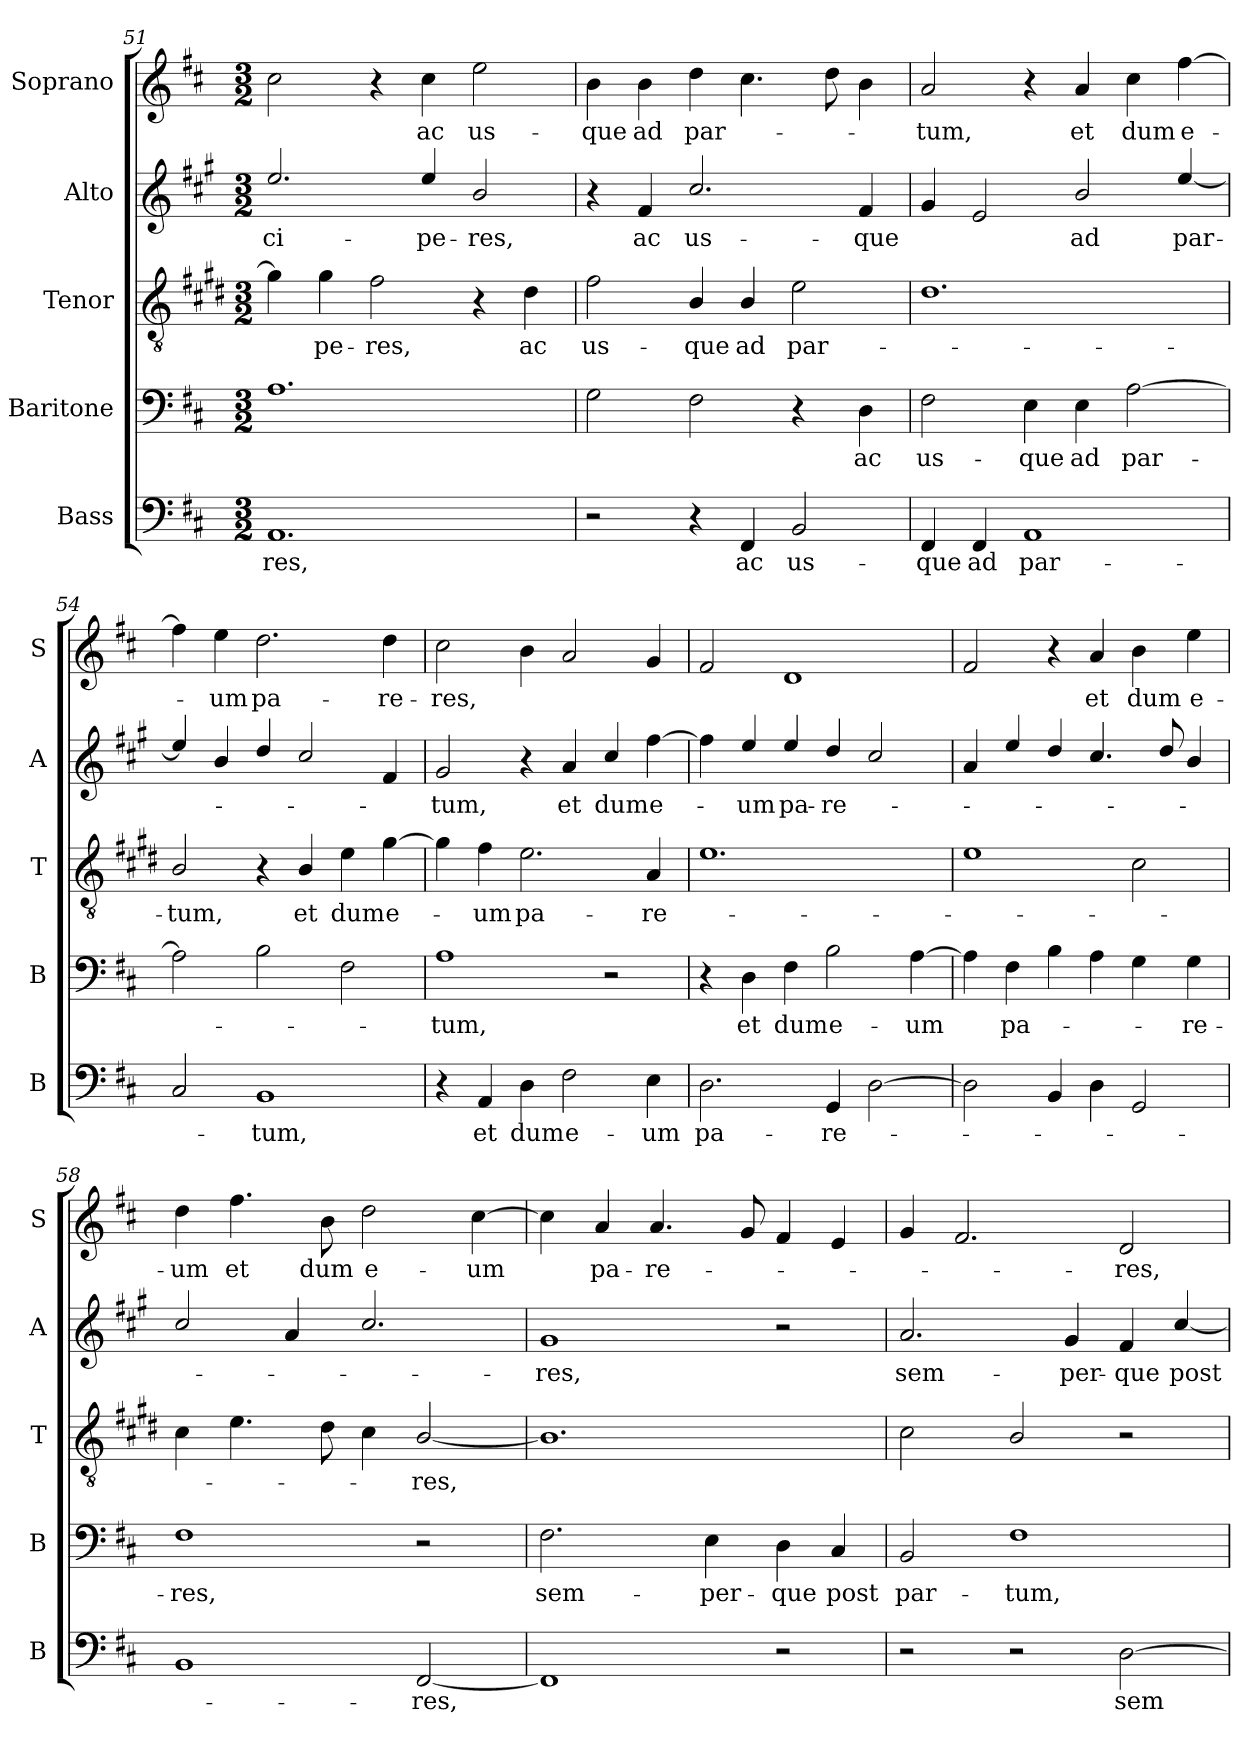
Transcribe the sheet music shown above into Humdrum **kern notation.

**kern	**text	**kern	**text	**kern	**text	**kern	**text	**kern	**text
*part5	*part5	*part4	*part4	*part3	*part3	*part2	*part2	*part1	*part1
*staff5	*staff5	*staff4	*staff4	*staff3	*staff3	*staff2	*staff2	*staff1	*staff1
*I"Bass	*	*I"Baritone	*	*I"Tenor	*	*I"Alto	*	*I"Soprano	*
*I'B	*	*I'B	*	*I'T	*	*I'A	*	*I'S	*
!!LO:PB:g=z
*clefF4	*	*clefF4	*	*clefGv2	*	*clefG2	*	*clefG2	*
*	*	*	*	*ITrd1c2	*	*ITrd4c7	*	*	*
*k[f#c#]	*	*k[f#c#]	*	*k[f#c#]	*	*k[f#c#]	*	*k[f#c#]	*
*D:	*	*D:	*	*D:	*	*D:	*	*D:	*
*M3/2	*	*M3/2	*	*M3/2	*	*M3/2	*	*M3/2	*
=51	=51	=51	=51	=51	=51	=51	=51	=51	=51
!	!LO:LY:b	!	!	!	!	!	!LO:LY:b	!	!
1.AA	-res,	1.A	.	4f#\]	.	2.a/	-ci-	2cc#\	.
!	!	!	!	!	!LO:LY:b	!	!	!	!
.	.	.	.	4f#\	-pe-	.	.	.	.
!	!	!	!	!	!LO:LY:b	!	!	!	!
.	.	.	.	2e\	-res,	.	.	4r	.
!	!	!	!	!	!	!	!LO:LY:b	!	!LO:LY:b
.	.	.	.	.	.	4a/	-pe-	4cc#\	ac
!	!	!	!	!	!	!	!LO:LY:b	!	!LO:LY:b
.	.	.	.	4r	.	2e/	-res,	2ee\	us-
!	!	!	!	!	!LO:LY:b	!	!	!	!
.	.	.	.	4c#\	ac	.	.	.	.
=52	=52	=52	=52	=52	=52	=52	=52	=52	=52
!	!	!	!	!	!LO:LY:b	!	!	!	!LO:LY:b
2r	.	2G\	.	2e\	us-	4r	.	4b\	-que
!	!	!	!	!	!	!	!LO:LY:b	!	!LO:LY:b
.	.	.	.	.	.	4B/	ac	4b\	ad
!	!	!	!	!	!LO:LY:b	!	!LO:LY:b	!	!LO:LY:b
4r	.	2F#\	.	4A/	-que	2.f#/	us-	4dd\	par-
!	!LO:LY:b	!	!	!	!LO:LY:b	!	!	!	!
4FF#/	ac	.	.	4A/	ad	.	.	4.cc#\	.
!	!LO:LY:b	!	!	!	!LO:LY:b	!	!	!	!
2BB/	us-	4r	.	2d\	par-	.	.	.	.
.	.	.	.	.	.	.	.	8dd\	.
!	!	!	!LO:LY:b	!	!	!	!LO:LY:b	!	!
.	.	4D\	ac	.	.	4B/	-que	4b\	.
=53	=53	=53	=53	=53	=53	=53	=53	=53	=53
!	!LO:LY:b	!	!LO:LY:b	!	!	!	!	!	!LO:LY:b
4FF#/	-que	2F#\	us-	1.c#	.	4c#/	.	2a/	-tum,
!	!LO:LY:b	!	!	!	!	!	!	!	!
4FF#/	ad	.	.	.	.	2A/	.	.	.
!	!LO:LY:b	!	!LO:LY:b	!	!	!	!	!	!
1AA	par-	4E\	-que	.	.	.	.	4r	.
!	!	!	!LO:LY:b	!	!	!	!LO:LY:b	!	!LO:LY:b
.	.	4E\	ad	.	.	2e/	ad	4a/	et
!	!	!	!LO:LY:b	!	!	!	!	!	!LO:LY:b
.	.	[2A\	par-	.	.	.	.	4cc#\	dum
!	!	!	!	!	!	!	!LO:LY:b	!	!LO:LY:b
.	.	.	.	.	.	[4a/	par-	[4ff#\	e-
=54	=54	=54	=54	=54	=54	=54	=54	=54	=54
!	!	!	!	!	!LO:LY:b	!	!	!	!
2C#/	.	2A\]	.	2A/	-tum,	4a/]	.	4ff#\]	.
!	!	!	!	!	!	!	!	!	!LO:LY:b
.	.	.	.	.	.	4e/	.	4ee\	-um
!	!LO:LY:b	!	!	!	!	!	!	!	!LO:LY:b
1BB	-tum,	2B\	.	4r	.	4g/	.	2.dd\	pa-
!	!	!	!	!	!LO:LY:b	!	!	!	!
.	.	.	.	4A/	et	2f#/	.	.	.
!	!	!	!	!	!LO:LY:b	!	!	!	!
.	.	2F#\	.	4d\	dum	.	.	.	.
!	!	!	!	!	!LO:LY:b	!	!	!	!LO:LY:b
.	.	.	.	[4f#\	e-	4B/	.	4dd\	-re-
!!LO:LB:g=z
=55	=55	=55	=55	=55	=55	=55	=55	=55	=55
!	!	!	!LO:LY:b	!	!	!	!LO:LY:b	!	!LO:LY:b
4r	.	1A	-tum,	4f#\]	.	2c#/	-tum,	2cc#\	-res,
!	!LO:LY:b	!	!	!	!LO:LY:b	!	!	!	!
4AA/	et	.	.	4e\	-um	.	.	.	.
!	!LO:LY:b	!	!	!	!LO:LY:b	!	!	!	!
4D\	dum	.	.	2.d\	pa-	4r	.	4b\	.
!	!LO:LY:b	!	!	!	!	!	!LO:LY:b	!	!
2F#\	e-	.	.	.	.	4d/	et	2a/	.
!	!	!	!	!	!	!	!LO:LY:b	!	!
.	.	2r	.	.	.	4f#/	dum	.	.
!	!LO:LY:b	!	!	!	!LO:LY:b	!	!LO:LY:b	!	!
4E\	-um	.	.	4G/	-re-	[4b\	e-	4g/	.
!!LO:PB:g=z
=56	=56	=56	=56	=56	=56	=56	=56	=56	=56
!	!LO:LY:b	!	!	!	!	!	!	!	!
2.D\	pa-	4r	.	1.d	.	4b\]	.	2f#/	.
!	!	!	!LO:LY:b	!	!	!	!LO:LY:b	!	!
.	.	4D\	et	.	.	4a/	-um	.	.
!	!	!	!LO:LY:b	!	!	!	!LO:LY:b	!	!
.	.	4F#\	dum	.	.	4a/	pa-	1d	.
!	!LO:LY:b	!	!LO:LY:b	!	!	!	!LO:LY:b	!	!
4GG/	-re-	2B\	e-	.	.	4g/	-re-	.	.
[2D\	.	.	.	.	.	2f#/	.	.	.
!	!	!	!LO:LY:b	!	!	!	!	!	!
.	.	[4A\	-um	.	.	.	.	.	.
=57	=57	=57	=57	=57	=57	=57	=57	=57	=57
2D\]	.	4A\]	.	1d	.	4d/	.	2f#/	.
!	!	!	!LO:LY:b	!	!	!	!	!	!
.	.	4F#\	pa-	.	.	4a/	.	.	.
4BB/	.	4B\	.	.	.	4g/	.	4r	.
!	!	!	!	!	!	!	!	!	!LO:LY:b
4D\	.	4A\	.	.	.	4.f#/	.	4a/	et
!	!	!	!	!	!	!	!	!	!LO:LY:b
2GG/	.	4G\	.	2B\	.	.	.	4b\	dum
.	.	.	.	.	.	8g/	.	.	.
!	!	!	!LO:LY:b	!	!	!	!	!	!LO:LY:b
.	.	4G\	-re-	.	.	4e/	.	4ee\	e-
=58	=58	=58	=58	=58	=58	=58	=58	=58	=58
!	!	!	!LO:LY:b	!	!	!	!	!	!LO:LY:b
1BB	.	1F#	-res,	4B\	.	2f#/	.	4dd\	-um
!	!	!	!	!	!	!	!	!	!LO:LY:b
.	.	.	.	4.d\	.	.	.	4.ff#\	et
.	.	.	.	.	.	4d/	.	.	.
!	!	!	!	!	!	!	!	!	!LO:LY:b
.	.	.	.	8c#\	.	.	.	8b\	dum
!	!	!	!	!	!	!	!	!	!LO:LY:b
.	.	.	.	4B\	.	2.f#/	.	2dd\	e-
!	!LO:LY:b	!	!	!	!LO:LY:b	!	!	!	!
[2FF#/	-res,	2r	.	[2A/	-res,	.	.	.	.
!	!	!	!	!	!	!	!	!	!LO:LY:b
.	.	.	.	.	.	.	.	[4cc#\	-um
=59	=59	=59	=59	=59	=59	=59	=59	=59	=59
!	!	!	!LO:LY:b	!	!	!	!LO:LY:b	!	!
1FF#]	.	2.F#\	sem-	1.A]	.	1c#	-res,	4cc#\]	.
!	!	!	!	!	!	!	!	!	!LO:LY:b
.	.	.	.	.	.	.	.	4a/	pa-
!	!	!	!	!	!	!	!	!	!LO:LY:b
.	.	.	.	.	.	.	.	4.a/	-re-
!	!	!	!LO:LY:b	!	!	!	!	!	!
.	.	4E\	-per-	.	.	.	.	.	.
.	.	.	.	.	.	.	.	8g/	.
!	!	!	!LO:LY:b	!	!	!	!	!	!
2r	.	4D\	-que	.	.	2r	.	4f#/	.
!	!	!	!LO:LY:b	!	!	!	!	!	!
.	.	4C#/	post	.	.	.	.	4e/	.
!!LO:LB:g=z
=60	=60	=60	=60	=60	=60	=60	=60	=60	=60
!	!	!	!LO:LY:b	!	!	!	!LO:LY:b	!	!
2r	.	2BB/	par-	2B\	.	2.d/	sem-	4g/	.
.	.	.	.	.	.	.	.	2.f#/	.
!	!	!	!LO:LY:b	!	!	!	!	!	!
2r	.	1F#	-tum,	2A/	.	.	.	.	.
!	!	!	!	!	!	!	!LO:LY:b	!	!
.	.	.	.	.	.	4c#/	-per-	.	.
!	!LO:LY:b	!	!	!	!	!	!LO:LY:b	!	!LO:LY:b
[2D\	sem-	.	.	2r	.	4B/	-que	2d/	-res,
!	!	!	!	!	!	!	!LO:LY:b	!	!
.	.	.	.	.	.	[4f#/	post	.	.
=	=	=	=	=	=	=	=	=	=
*-	*-	*-	*-	*-	*-	*-	*-	*-	*-
